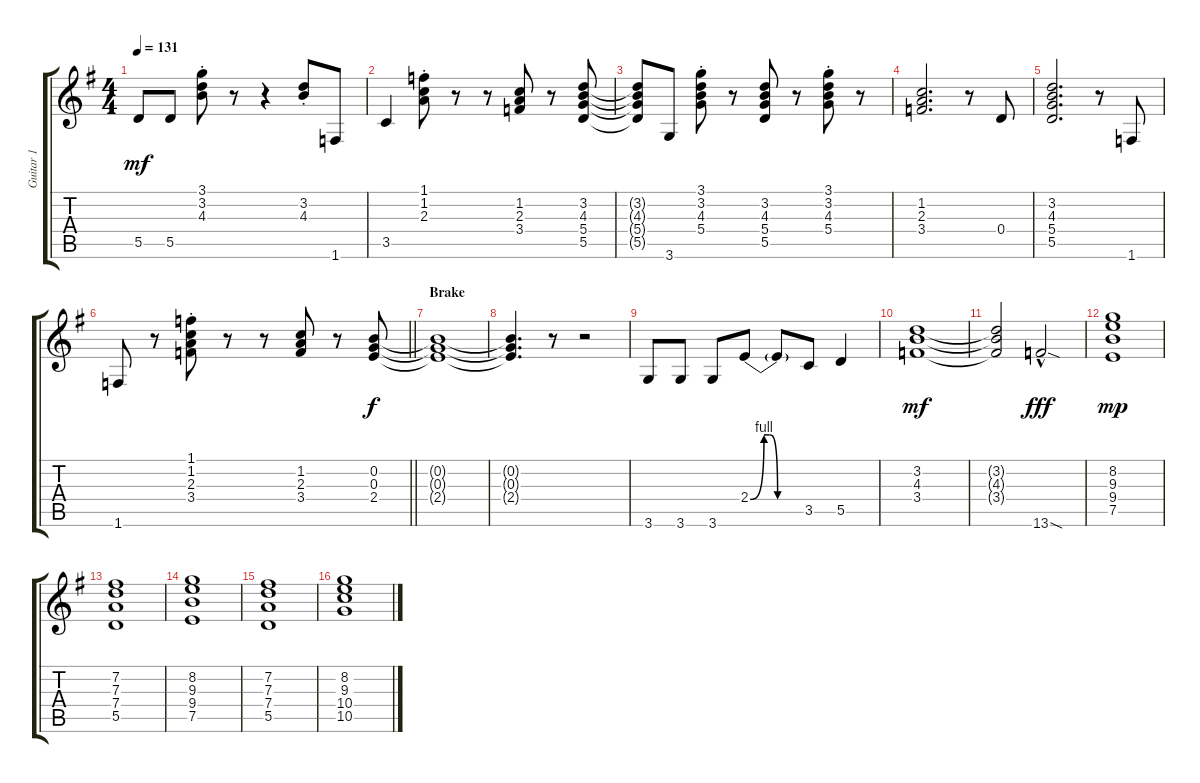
\track ("Guitar 1" "Guitar 1") {instrument overdrivenguitar}
\staff {score tabs}
\tuning (E4 B3 G3 D3 A2 E2) {hide}
\ts (4 4)
\tempo 131
\clef g2
\ks g
5.5.8{dy mf} 5.5.8 (3.1{st} 3.2{st} 4.3{st}).8 r.8 r.4 (3.2{st} 4.3{st}).8 1.6.8 |
3.5.4 (1.1{st} 1.2{st} 2.3{st}).8 r.8 r.8 (1.2 2.3 3.4).8 r.8 (3.2 4.3 5.4 5.5).8 |
(3.2{t} 4.3{t} 5.4{t} 5.5{t}).8 3.6.8 (3.1{st} 3.2{st} 4.3{st} 5.4{st}).8 r.8 (3.2 4.3 5.4 5.5).8 r.8 (3.1{st} 3.2{st} 4.3{st} 5.4{st}).8 r.8 |
(1.2 2.3 3.4).2{d} r.8 0.4.8 |
(3.2 4.3 5.4 5.5).2{d} r.8 1.6.8 |
\barLineRight lightlight
1.6.8 r.8 (1.1{st} 1.2{st} 2.3{st} 3.4{st}).8 r.8 r.8 (1.2 2.3 3.4).8 r.8 (0.2 0.3 2.4).8{dy f} |
\section ("" "Brake")
(0.2{t} 0.3{t} 2.4{t}).1 |
(0.2{t} 0.3{t} 2.4{t}).4{d} r.8 r.2 |
3.6.8{volume 11} 3.6.8 3.6.8 2.4{be (custom 0 0 15 4 21 4 30 0 60 0)}.8 2.4{t}.8 3.5.8 5.5.4 |
(3.2 4.3 3.4).1{dy mf} |
(3.2{t} 4.3{t} 3.4{t}).2 13.6{sod hac}.2{dy fff volume 14} |
(8.2 9.3 9.4 7.5).1{dy mp volume 6} |
(7.2 7.3 7.4 5.5).1 |
(8.2 9.3 9.4 7.5).1 |
(7.2 7.3 7.4 5.5).1 |
(8.2 9.3 10.4 10.5).1
